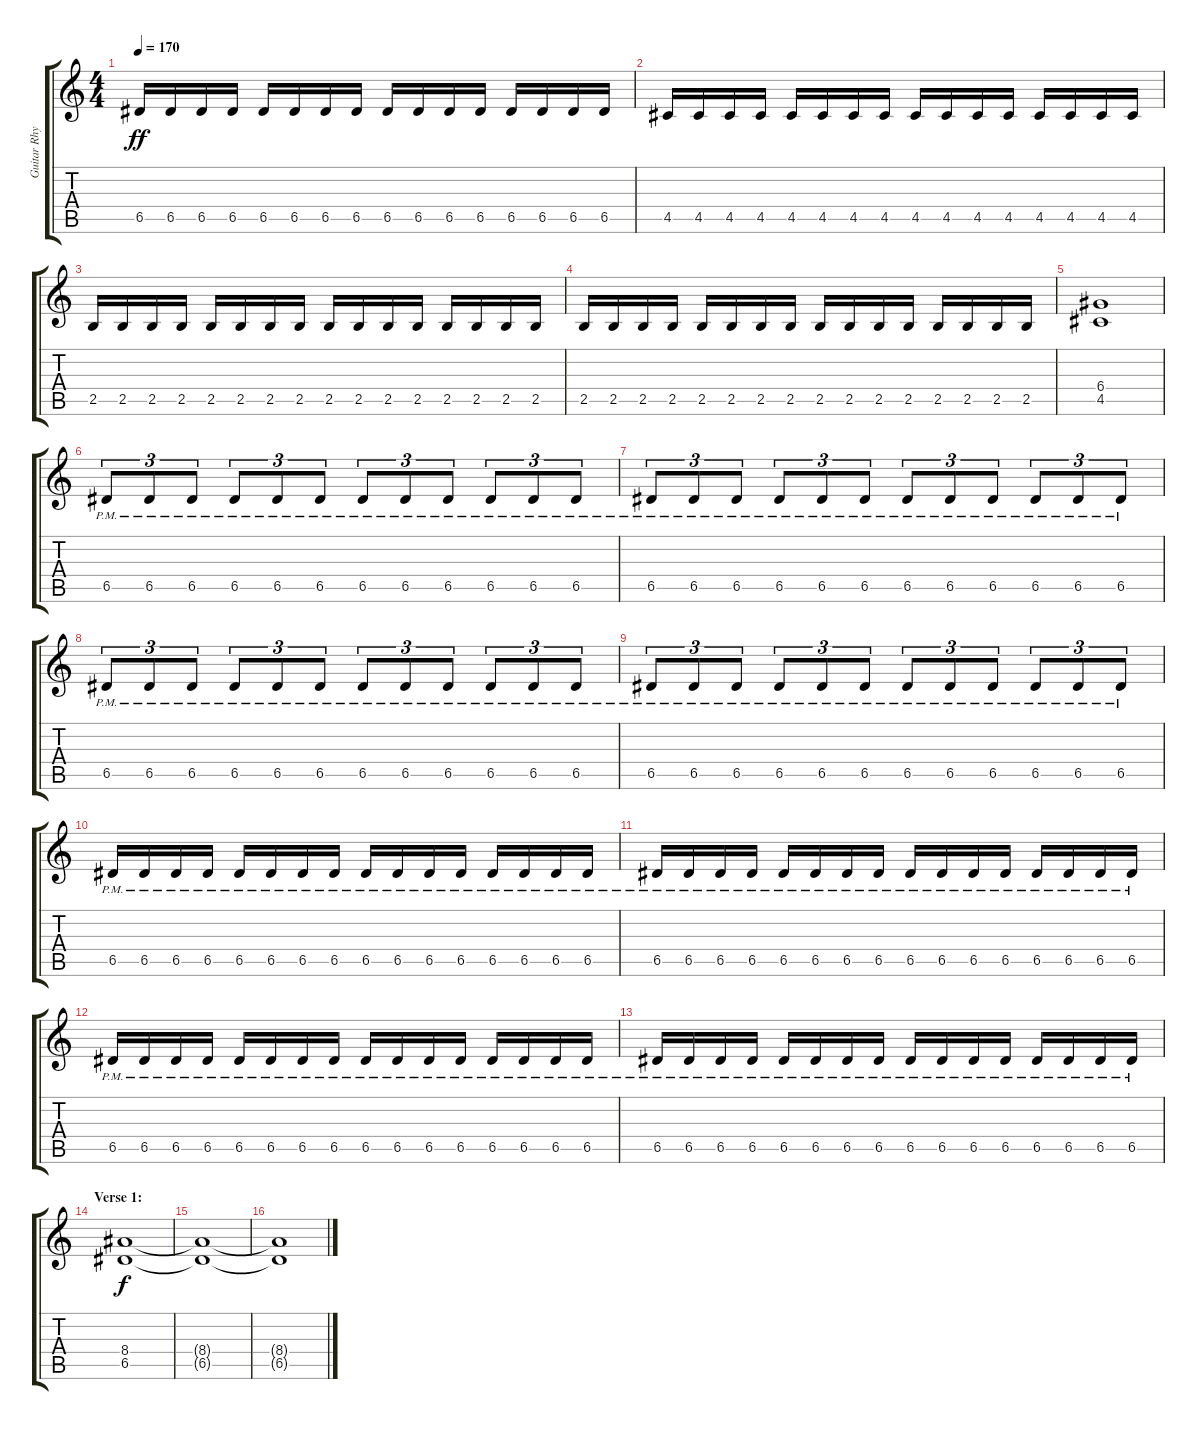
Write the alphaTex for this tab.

\track ("Guitar Rhythm" "Guitar Rhy") {instrument distortionguitar}
\staff {score tabs}
\tuning (E4 B3 G3 D3 A2 E2) {hide}
\ts (4 4)
\tempo 170
\clef g2
\ks c
6.5.16{dy ff} 6.5.16 6.5.16 6.5.16 6.5.16 6.5.16 6.5.16 6.5.16 6.5.16 6.5.16 6.5.16 6.5.16 6.5.16 6.5.16 6.5.16 6.5.16 |
4.5.16 4.5.16 4.5.16 4.5.16 4.5.16 4.5.16 4.5.16 4.5.16 4.5.16 4.5.16 4.5.16 4.5.16 4.5.16 4.5.16 4.5.16 4.5.16 |
2.5.16 2.5.16 2.5.16 2.5.16 2.5.16 2.5.16 2.5.16 2.5.16 2.5.16 2.5.16 2.5.16 2.5.16 2.5.16 2.5.16 2.5.16 2.5.16 |
2.5.16 2.5.16 2.5.16 2.5.16 2.5.16 2.5.16 2.5.16 2.5.16 2.5.16 2.5.16 2.5.16 2.5.16 2.5.16 2.5.16 2.5.16 2.5.16 |
(6.4 4.5).1 |
6.5{pm}.8{tu (3 2)} 6.5{pm}.8{tu (3 2)} 6.5{pm}.8{tu (3 2)} 6.5{pm}.8{tu (3 2)} 6.5{pm}.8{tu (3 2)} 6.5{pm}.8{tu (3 2)} 6.5{pm}.8{tu (3 2)} 6.5{pm}.8{tu (3 2)} 6.5{pm}.8{tu (3 2)} 6.5{pm}.8{tu (3 2)} 6.5{pm}.8{tu (3 2)} 6.5{pm}.8{tu (3 2)} |
6.5{pm}.8{tu (3 2)} 6.5{pm}.8{tu (3 2)} 6.5{pm}.8{tu (3 2)} 6.5{pm}.8{tu (3 2)} 6.5{pm}.8{tu (3 2)} 6.5{pm}.8{tu (3 2)} 6.5{pm}.8{tu (3 2)} 6.5{pm}.8{tu (3 2)} 6.5{pm}.8{tu (3 2)} 6.5{pm}.8{tu (3 2)} 6.5{pm}.8{tu (3 2)} 6.5{pm}.8{tu (3 2)} |
6.5{pm}.8{tu (3 2)} 6.5{pm}.8{tu (3 2)} 6.5{pm}.8{tu (3 2)} 6.5{pm}.8{tu (3 2)} 6.5{pm}.8{tu (3 2)} 6.5{pm}.8{tu (3 2)} 6.5{pm}.8{tu (3 2)} 6.5{pm}.8{tu (3 2)} 6.5{pm}.8{tu (3 2)} 6.5{pm}.8{tu (3 2)} 6.5{pm}.8{tu (3 2)} 6.5{pm}.8{tu (3 2)} |
6.5{pm}.8{tu (3 2)} 6.5{pm}.8{tu (3 2)} 6.5{pm}.8{tu (3 2)} 6.5{pm}.8{tu (3 2)} 6.5{pm}.8{tu (3 2)} 6.5{pm}.8{tu (3 2)} 6.5{pm}.8{tu (3 2)} 6.5{pm}.8{tu (3 2)} 6.5{pm}.8{tu (3 2)} 6.5{pm}.8{tu (3 2)} 6.5{pm}.8{tu (3 2)} 6.5{pm}.8{tu (3 2)} |
6.5{pm}.16 6.5{pm}.16 6.5{pm}.16 6.5{pm}.16 6.5{pm}.16 6.5{pm}.16 6.5{pm}.16 6.5{pm}.16 6.5{pm}.16 6.5{pm}.16 6.5{pm}.16 6.5{pm}.16 6.5{pm}.16 6.5{pm}.16 6.5{pm}.16 6.5{pm}.16 |
6.5{pm}.16 6.5{pm}.16 6.5{pm}.16 6.5{pm}.16 6.5{pm}.16 6.5{pm}.16 6.5{pm}.16 6.5{pm}.16 6.5{pm}.16 6.5{pm}.16 6.5{pm}.16 6.5{pm}.16 6.5{pm}.16 6.5{pm}.16 6.5{pm}.16 6.5{pm}.16 |
6.5{pm}.16 6.5{pm}.16 6.5{pm}.16 6.5{pm}.16 6.5{pm}.16 6.5{pm}.16 6.5{pm}.16 6.5{pm}.16 6.5{pm}.16 6.5{pm}.16 6.5{pm}.16 6.5{pm}.16 6.5{pm}.16 6.5{pm}.16 6.5{pm}.16 6.5{pm}.16 |
6.5{pm}.16 6.5{pm}.16 6.5{pm}.16 6.5{pm}.16 6.5{pm}.16 6.5{pm}.16 6.5{pm}.16 6.5{pm}.16 6.5{pm}.16 6.5{pm}.16 6.5{pm}.16 6.5{pm}.16 6.5{pm}.16 6.5{pm}.16 6.5{pm}.16 6.5{pm}.16 |
\section ("" "Verse 1:")
(8.4 6.5).1{dy f volume 12} |
(8.4{t} 6.5{t}).1{volume 11} |
(8.4{t} 6.5{t}).1{volume 10 instrument distortionguitar}
